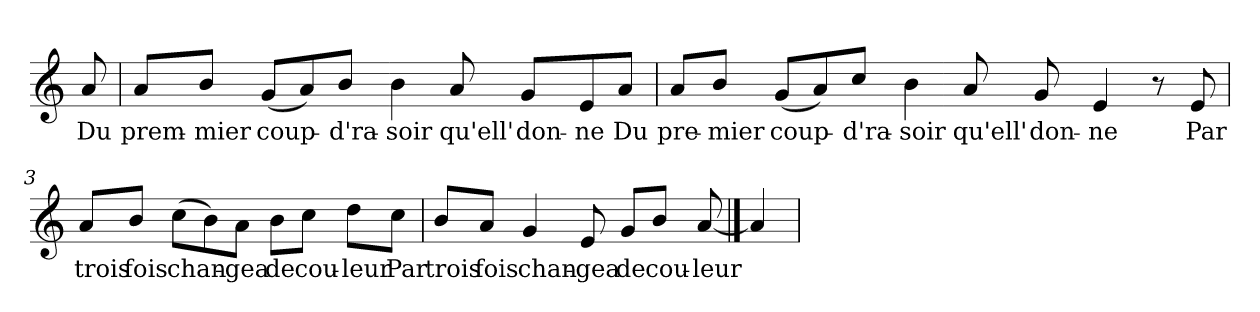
**kern	**text
*part1	*part1
*staff1	*staff1
*clefG2	*
*k[]	*
*C:	*
=	=
!	!LO:LY:b
8a/	Du
=1	=1
!	!LO:LY:b
8a/L	prem-
!	!LO:LY:b
8b/J	-mier
!	!LO:LY:b
(<8g/L	coup-
8a/)	.
!	!LO:LY:b
8b/J	-d'ra-
!	!LO:LY:b
4b\	-soir
!	!LO:LY:b
8a/	qu'ell'
!	!LO:LY:b
8g/L	don-
!	!LO:LY:b
8e/	-ne
!	!LO:LY:b
8a/J	Du
=2	=2
!	!LO:LY:b
8a/L	pre-
!	!LO:LY:b
8b/J	-mier
!	!LO:LY:b
(<8g/L	coup-
8a/)	.
!	!LO:LY:b
8cc/J	-d'ra-
!	!LO:LY:b
4b\	-soir
!	!LO:LY:b
8a/	qu'ell'
!	!LO:LY:b
8g/	don-
!	!LO:LY:b
4e/	-ne
8r	.
!	!LO:LY:b
8e/	Par
!!LO:LB:g=z
=3	=3
!	!LO:LY:b
8a/L	trois
!	!LO:LY:b
8b/J	fois
!	!LO:LY:b
(>8cc\L	chan-
8b\)	.
!	!LO:LY:b
8a\J	-gea
!	!LO:LY:b
8b\L	de
!	!LO:LY:b
8cc\J	cou-
!	!LO:LY:b
8dd\L	-leur
!	!LO:LY:b
8cc\J	Par
=4	=4
!	!LO:LY:b
8b/L	trois
!	!LO:LY:b
8a/J	fois
!	!LO:LY:b
4g/	chan-
!	!LO:LY:b
8e/	-gea
!	!LO:LY:b
8g/L	de
!	!LO:LY:b
8b/J	cou-
!	!LO:LY:b
[8a/	-leur
==5	==5
4a/]	.
=	=
*-	*-
